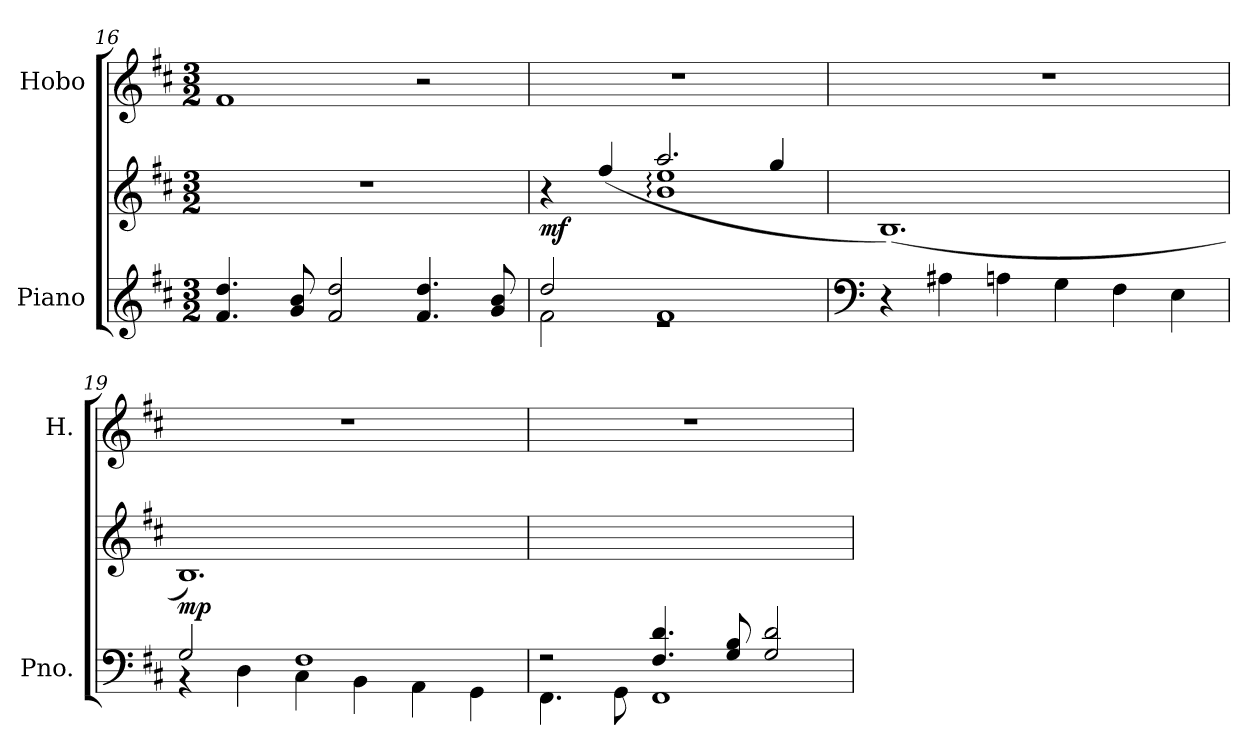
**kern	**kern	**dynam	**kern
*part2	*part2	*part2	*part1
*staff3	*staff2	*staff2/3	*staff1
*I"Piano	*	*	*I"Hobo
*I'Pno.	*	*	*I'H.
*clefG2	*clefG2	*	*clefG2
*k[f#c#]	*k[f#c#]	*	*k[f#c#]
*M3/2	*M3/2	*	*M3/2
=16	=16	=16	=16
4.f#/ 4.dd/	1.r	.	1f#
8g/ 8b/	.	.	.
2f#/ 2dd/	.	.	.
4.f#/ 4.dd/	.	.	2r
8g/ 8b/	.	.	.
!!LO:PB:g=z
=17	=17	=17	=17
*^	*^	*	*
!	!	!	!	!LO:DY:b	!
2dd/	2f#\	4r	2ryy	mf	1.r
.	.	(4ff#/	.	.	.
1re	1f#	2.aa/	1b: 1ee:	.	.
.	.	4gg/	.	.	.
*v	*v	*	*	*	*
*	*v	*v	*	*
=18	=18	=18	=18
*clefF4	*	*	*
4r	(>1.B)	.	1.r
4A#X\	.	.	.
4An\	.	.	.
4G\	.	.	.
4F#\	.	.	.
4E\	.	.	.
=19	=19	=19	=19
*^	*	*	*
!	!	!	!LO:DY:b	!
2G/	4r	1.B)	mp	1.r
.	4D\	.	.	.
1F#	4C#\	.	.	.
.	4BB\	.	.	.
.	4AA\	.	.	.
.	4GG\	.	.	.
=20	=20	=20	=20	=20
2r	4.FF#\	1.ryy	.	1.r
.	8GG\	.	.	.
4.F#/ 4.d/	1FF#	.	.	.
8G/ 8B/	.	.	.	.
2G/ 2d/	.	.	.	.
*v	*v	*	*	*
=	=	=	=
*-	*-	*-	*-
